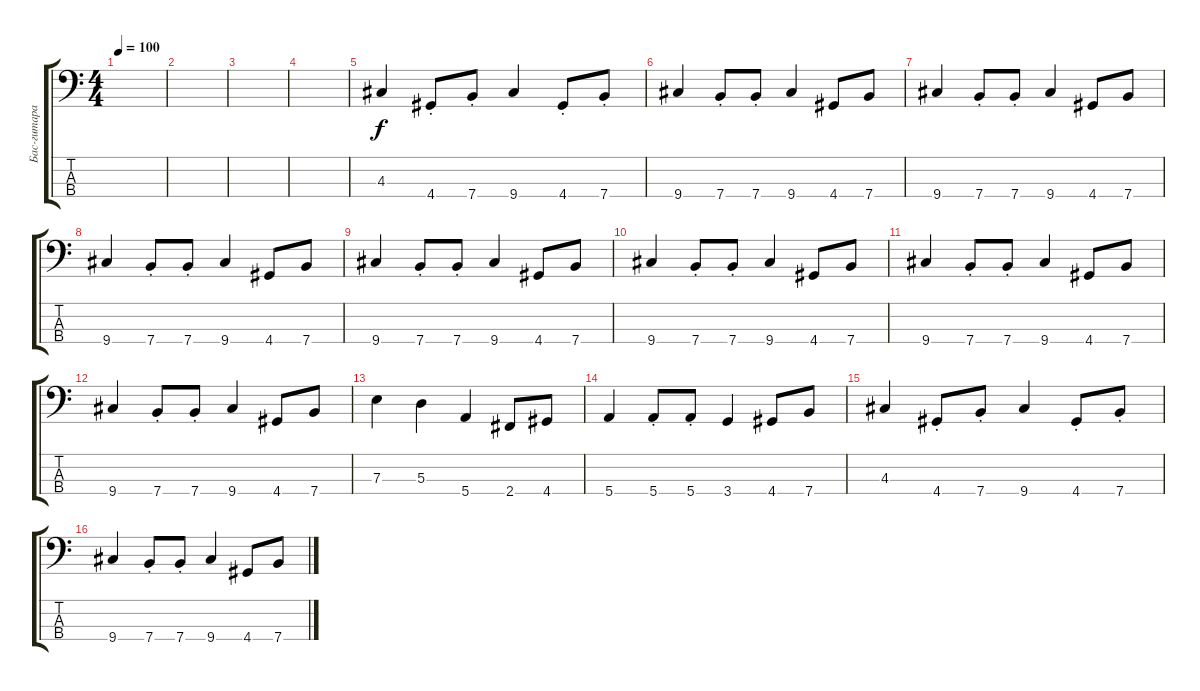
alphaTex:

\track ("Бас-гитара" "Бас-гитара") {instrument electricbassfinger}
\staff {score tabs}
\tuning (G2 D2 A1 E1) {hide}
\ts (4 4)
\tempo 100
\clef f4
\ks c
|
|
|
|
4.3.4 4.4{st}.8 7.4{st}.8 9.4.4 4.4{st}.8 7.4{st}.8 |
9.4.4 7.4{st}.8 7.4{st}.8 9.4.4 4.4.8 7.4.8 |
9.4.4 7.4{st}.8 7.4{st}.8 9.4.4 4.4.8 7.4.8 |
9.4.4 7.4{st}.8 7.4{st}.8 9.4.4 4.4.8 7.4.8 |
9.4.4 7.4{st}.8 7.4{st}.8 9.4.4 4.4.8 7.4.8 |
9.4.4 7.4{st}.8 7.4{st}.8 9.4.4 4.4.8 7.4.8 |
9.4.4 7.4{st}.8 7.4{st}.8 9.4.4 4.4.8 7.4.8 |
9.4.4 7.4{st}.8 7.4{st}.8 9.4.4 4.4.8 7.4.8 |
7.3.4 5.3.4 5.4.4 2.4.8 4.4.8 |
5.4.4 5.4{st}.8 5.4{st}.8 3.4.4 4.4.8 7.4.8 |
4.3.4 4.4{st}.8 7.4{st}.8 9.4.4 4.4{st}.8 7.4{st}.8 |
9.4.4 7.4{st}.8 7.4{st}.8 9.4.4 4.4.8 7.4.8
